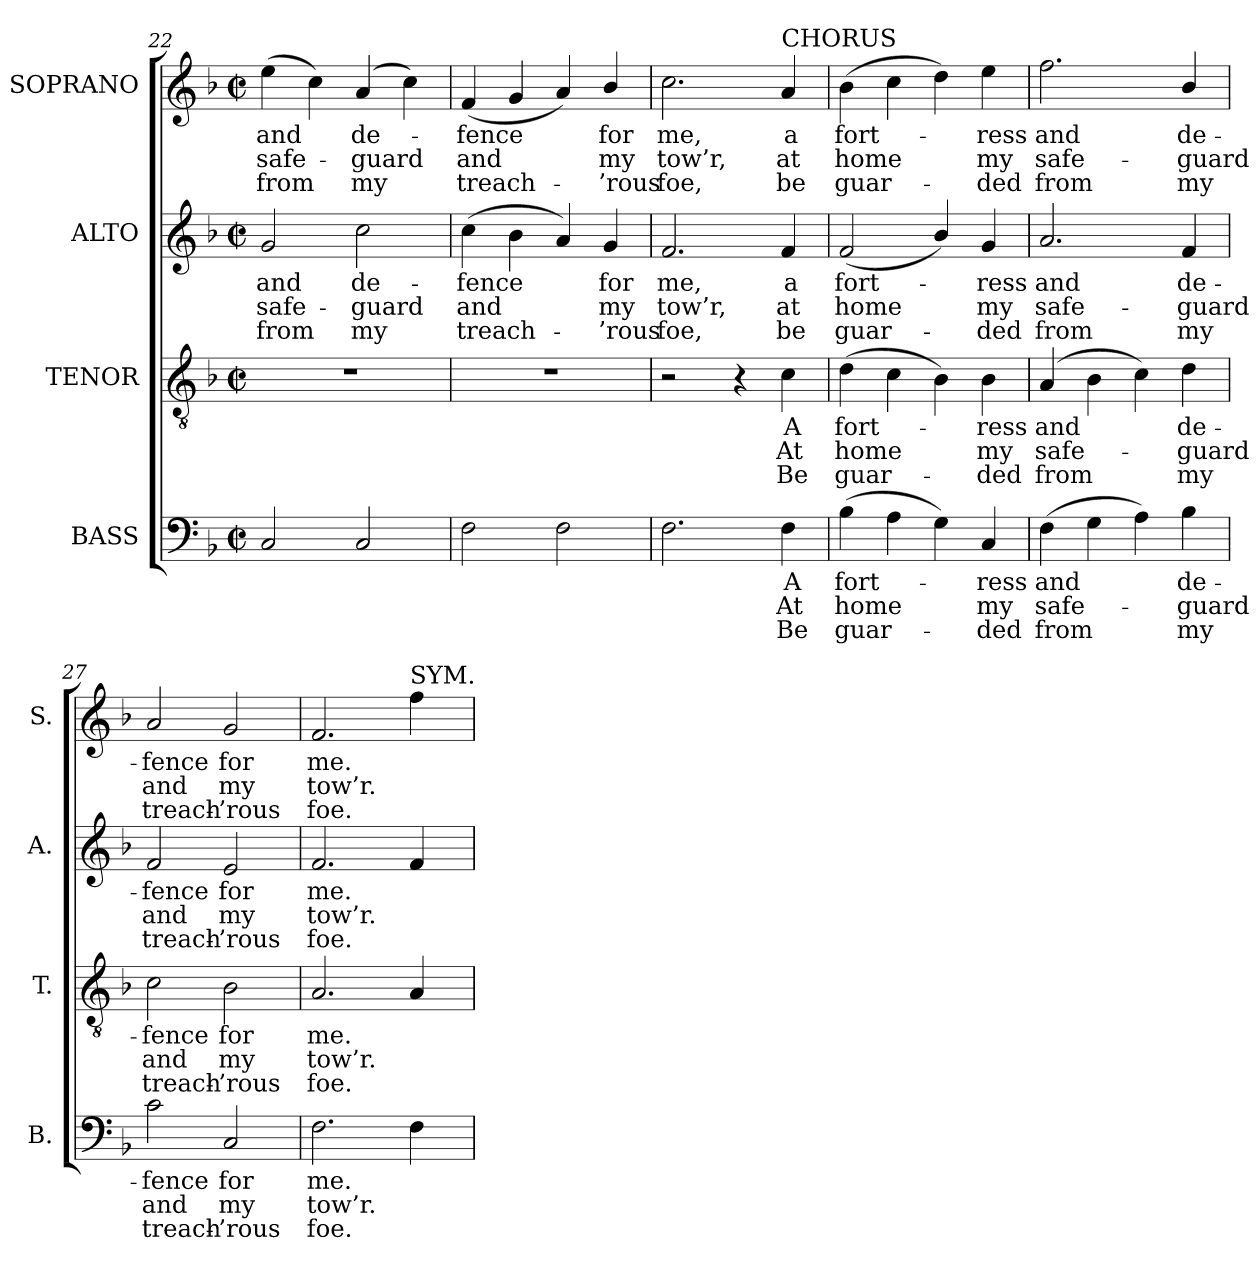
**kern	**text	**text	**text	**kern	**text	**text	**text	**kern	**text	**text	**text	**kern	**text	**text	**text
*part4	*part4	*part4	*part4	*part3	*part3	*part3	*part3	*part2	*part2	*part2	*part2	*part1	*part1	*part1	*part1
*staff4	*staff4	*staff4	*staff4	*staff3	*staff3	*staff3	*staff3	*staff2	*staff2	*staff2	*staff2	*staff1	*staff1	*staff1	*staff1
*I"BASS	*	*	*	*I"TENOR	*	*	*	*I"ALTO	*	*	*	*I"SOPRANO	*	*	*
*I'B.	*	*	*	*I'T.	*	*	*	*I'A.	*	*	*	*I'S.	*	*	*
*clefF4	*	*	*	*clefGv2	*	*	*	*clefG2	*	*	*	*clefG2	*	*	*
*	*	*	*	*ITrd7c12	*	*	*	*	*	*	*	*	*	*	*
*k[b-]	*	*	*	*k[b-]	*	*	*	*k[b-]	*	*	*	*k[b-]	*	*	*
*F:	*	*	*	*F:	*	*	*	*F:	*	*	*	*F:	*	*	*
*M2/2	*	*	*	*M2/2	*	*	*	*M2/2	*	*	*	*M2/2	*	*	*
*met(c|)	*	*	*	*met(c|)	*	*	*	*met(c|)	*	*	*	*met(c|)	*	*	*
=22	=22	=22	=22	=22	=22	=22	=22	=22	=22	=22	=22	=22	=22	=22	=22
!	!	!	!	!	!	!	!	!	!LO:LY:b:color=#000000	!LO:LY:b:color=#000000	!LO:LY:b:color=#000000	!	!	!	!
!	!	!	!	!	!	!	!	!	!	!	!	!	!LO:LY:b:color=#000000	!LO:LY:b:color=#000000	!LO:LY:b:color=#000000
2Ci/	.	.	.	1r	.	.	.	2gi/	and	safe-	from	(4eei\	and	safe-	from
.	.	.	.	.	.	.	.	.	.	.	.	4cci\)	.	.	.
!	!	!	!	!	!	!	!	!	!LO:LY:b:color=#000000	!LO:LY:b:color=#000000	!LO:LY:b:color=#000000	!	!	!	!
!	!	!	!	!	!	!	!	!	!	!	!	!	!LO:LY:b:color=#000000	!LO:LY:b:color=#000000	!LO:LY:b:color=#000000
2Ci/	.	.	.	.	.	.	.	2cci\	de-	-guard	my	(4ai/	de-	-guard	my
.	.	.	.	.	.	.	.	.	.	.	.	4cci\)	.	.	.
=23	=23	=23	=23	=23	=23	=23	=23	=23	=23	=23	=23	=23	=23	=23	=23
!	!	!	!	!	!	!	!	!	!LO:LY:b:color=#000000	!LO:LY:b:color=#000000	!LO:LY:b:color=#000000	!	!	!	!
!	!	!	!	!	!	!	!	!	!	!	!	!	!LO:LY:b:color=#000000	!LO:LY:b:color=#000000	!LO:LY:b:color=#000000
2Fi\	.	.	.	1r	.	.	.	(4cci\	-fence	and	treach-	(4fi/	-fence	and	treach-
.	.	.	.	.	.	.	.	4b-i\	.	.	.	4gi/	.	.	.
2Fi\	.	.	.	.	.	.	.	4ai/)	.	.	.	4ai/)	.	.	.
!	!	!	!	!	!	!	!	!	!LO:LY:b:color=#000000	!LO:LY:b:color=#000000	!LO:LY:b:color=#000000	!	!	!	!
!	!	!	!	!	!	!	!	!	!	!	!	!	!LO:LY:b:color=#000000	!LO:LY:b:color=#000000	!LO:LY:b:color=#000000
.	.	.	.	.	.	.	.	4gi/	for	my	-’rous	4b-i/	for	my	-’rous
!!LO:PB:g=z
=24	=24	=24	=24	=24	=24	=24	=24	=24	=24	=24	=24	=24	=24	=24	=24
!	!	!	!	!	!	!	!	!	!LO:LY:b:color=#000000	!LO:LY:b:color=#000000	!LO:LY:b:color=#000000	!	!	!	!
!	!	!	!	!	!	!	!	!	!	!	!	!	!LO:LY:b:color=#000000	!LO:LY:b:color=#000000	!LO:LY:b:color=#000000
2.Fi\	.	.	.	2r	.	.	.	2.fi/	me,	tow’r,	foe,	2.cci\	me,	tow’r,	foe,
.	.	.	.	4r	.	.	.	.	.	.	.	.	.	.	.
!	!LO:LY:b:color=#000000	!LO:LY:b:color=#000000	!LO:LY:b:color=#000000	!	!	!	!	!	!	!	!	!	!	!	!
!	!	!	!	!	!LO:LY:b:color=#000000	!LO:LY:b:color=#000000	!LO:LY:b:color=#000000	!	!	!	!	!	!	!	!
!	!	!	!	!	!	!	!	!	!LO:LY:b:color=#000000	!LO:LY:b:color=#000000	!LO:LY:b:color=#000000	!	!	!	!
!	!	!	!	!	!	!	!	!	!	!	!	!LO:TX:a:t=CHORUS	!	!	!
!	!	!	!	!	!	!	!	!	!	!	!	!	!LO:LY:b:color=#000000	!LO:LY:b:color=#000000	!LO:LY:b:color=#000000
4Fi\	A	At	Be	4Ci\	A	At	Be	4fi/	a	at	be	4ai/	a	at	be
=25	=25	=25	=25	=25	=25	=25	=25	=25	=25	=25	=25	=25	=25	=25	=25
!	!LO:LY:b:color=#000000	!LO:LY:b:color=#000000	!LO:LY:b:color=#000000	!	!	!	!	!	!	!	!	!	!	!	!
!	!	!	!	!	!LO:LY:b:color=#000000	!LO:LY:b:color=#000000	!LO:LY:b:color=#000000	!	!	!	!	!	!	!	!
!	!	!	!	!	!	!	!	!	!LO:LY:b:color=#000000	!LO:LY:b:color=#000000	!LO:LY:b:color=#000000	!	!	!	!
!	!	!	!	!	!	!	!	!	!	!	!	!	!LO:LY:b:color=#000000	!LO:LY:b:color=#000000	!LO:LY:b:color=#000000
(4B-i\	fort-	home	guar-	(4Di\	fort-	home	guar-	(2fi/	fort-	home	guar-	(4b-i\	fort-	home	guar-
4Ai\	.	.	.	4Ci\	.	.	.	.	.	.	.	4cci\	.	.	.
4Gi\)	.	.	.	4BB-i\)	.	.	.	4b-i/)	.	.	.	4ddi\)	.	.	.
!	!LO:LY:b:color=#000000	!LO:LY:b:color=#000000	!LO:LY:b:color=#000000	!	!	!	!	!	!	!	!	!	!	!	!
!	!	!	!	!	!LO:LY:b:color=#000000	!LO:LY:b:color=#000000	!LO:LY:b:color=#000000	!	!	!	!	!	!	!	!
!	!	!	!	!	!	!	!	!	!LO:LY:b:color=#000000	!LO:LY:b:color=#000000	!LO:LY:b:color=#000000	!	!	!	!
!	!	!	!	!	!	!	!	!	!	!	!	!	!LO:LY:b:color=#000000	!LO:LY:b:color=#000000	!LO:LY:b:color=#000000
4Ci/	-ress	my	-ded	4BB-i\	-ress	my	-ded	4gi/	-ress	my	-ded	4eei\	-ress	my	-ded
=26	=26	=26	=26	=26	=26	=26	=26	=26	=26	=26	=26	=26	=26	=26	=26
!	!LO:LY:b:color=#000000	!LO:LY:b:color=#000000	!LO:LY:b:color=#000000	!	!	!	!	!	!	!	!	!	!	!	!
!	!	!	!	!	!LO:LY:b:color=#000000	!LO:LY:b:color=#000000	!LO:LY:b:color=#000000	!	!	!	!	!	!	!	!
!	!	!	!	!	!	!	!	!	!LO:LY:b:color=#000000	!LO:LY:b:color=#000000	!LO:LY:b:color=#000000	!	!	!	!
!	!	!	!	!	!	!	!	!	!	!	!	!	!LO:LY:b:color=#000000	!LO:LY:b:color=#000000	!LO:LY:b:color=#000000
(4Fi\	and	safe-	from	(4AAi/	and	safe-	from	2.ai/	and	safe-	from	2.ffi\	and	safe-	from
4Gi\	.	.	.	4BB-i\	.	.	.	.	.	.	.	.	.	.	.
4Ai\)	.	.	.	4Ci\)	.	.	.	.	.	.	.	.	.	.	.
!	!LO:LY:b:color=#000000	!LO:LY:b:color=#000000	!LO:LY:b:color=#000000	!	!	!	!	!	!	!	!	!	!	!	!
!	!	!	!	!	!LO:LY:b:color=#000000	!LO:LY:b:color=#000000	!LO:LY:b:color=#000000	!	!	!	!	!	!	!	!
!	!	!	!	!	!	!	!	!	!LO:LY:b:color=#000000	!LO:LY:b:color=#000000	!LO:LY:b:color=#000000	!	!	!	!
!	!	!	!	!	!	!	!	!	!	!	!	!	!LO:LY:b:color=#000000	!LO:LY:b:color=#000000	!LO:LY:b:color=#000000
4B-i\	de-	-guard	my	4Di\	de-	-guard	my	4fi/	de-	-guard	my	4b-i/	de-	-guard	my
=27	=27	=27	=27	=27	=27	=27	=27	=27	=27	=27	=27	=27	=27	=27	=27
!	!LO:LY:b:color=#000000	!LO:LY:b:color=#000000	!LO:LY:b:color=#000000	!	!	!	!	!	!	!	!	!	!	!	!
!	!	!	!	!	!LO:LY:b:color=#000000	!LO:LY:b:color=#000000	!LO:LY:b:color=#000000	!	!	!	!	!	!	!	!
!	!	!	!	!	!	!	!	!	!LO:LY:b:color=#000000	!LO:LY:b:color=#000000	!LO:LY:b:color=#000000	!	!	!	!
!	!	!	!	!	!	!	!	!	!	!	!	!	!LO:LY:b:color=#000000	!LO:LY:b:color=#000000	!LO:LY:b:color=#000000
2ci\	-fence	and	treach-	2Ci\	-fence	and	treach-	2fi/	-fence	and	treach-	2ai/	-fence	and	treach-
!	!LO:LY:b:color=#000000	!LO:LY:b:color=#000000	!LO:LY:b:color=#000000	!	!	!	!	!	!	!	!	!	!	!	!
!	!	!	!	!	!LO:LY:b:color=#000000	!LO:LY:b:color=#000000	!LO:LY:b:color=#000000	!	!	!	!	!	!	!	!
!	!	!	!	!	!	!	!	!	!LO:LY:b:color=#000000	!LO:LY:b:color=#000000	!LO:LY:b:color=#000000	!	!	!	!
!	!	!	!	!	!	!	!	!	!	!	!	!	!LO:LY:b:color=#000000	!LO:LY:b:color=#000000	!LO:LY:b:color=#000000
2Ci/	for	my	-’rous	2BB-i\	for	my	-’rous	2ei/	for	my	-’rous	2gi/	for	my	-’rous
=28	=28	=28	=28	=28	=28	=28	=28	=28	=28	=28	=28	=28	=28	=28	=28
!	!LO:LY:b:color=#000000	!LO:LY:b:color=#000000	!LO:LY:b:color=#000000	!	!	!	!	!	!	!	!	!	!	!	!
!	!	!	!	!	!LO:LY:b:color=#000000	!LO:LY:b:color=#000000	!LO:LY:b:color=#000000	!	!	!	!	!	!	!	!
!	!	!	!	!	!	!	!	!	!LO:LY:b:color=#000000	!LO:LY:b:color=#000000	!LO:LY:b:color=#000000	!	!	!	!
!	!	!	!	!	!	!	!	!	!	!	!	!	!LO:LY:b:color=#000000	!LO:LY:b:color=#000000	!LO:LY:b:color=#000000
2.Fi\	me.	tow’r.	foe.	2.AAi/	me.	tow’r.	foe.	2.fi/	me.	tow’r.	foe.	2.fi/	me.	tow’r.	foe.
!	!	!	!	!	!	!	!	!	!	!	!	!LO:TX:a:t=SYM.	!	!	!
4Fi\	.	.	.	4AAi/	.	.	.	4fi/	.	.	.	4ffi\	.	.	.
=	=	=	=	=	=	=	=	=	=	=	=	=	=	=	=
*-	*-	*-	*-	*-	*-	*-	*-	*-	*-	*-	*-	*-	*-	*-	*-
